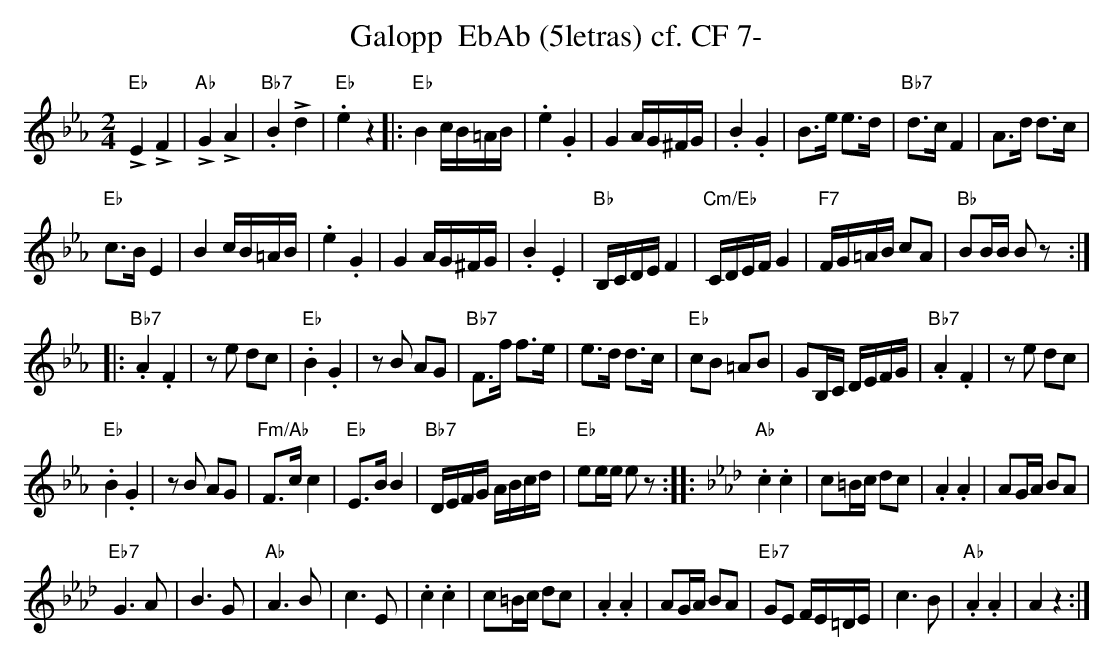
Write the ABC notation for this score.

X:1
T:Galopp  EbAb (5letras) cf. CF 7-
M:2/4
L:1/8
K:Ebmaj%%MIDI gchordon
"Eb"!>!E2!>!F2 | "Ab"!>!G2!>!A2 | "Bb7".B2!>!d2 | "Eb".e2z2 |: "Eb"B2 c/2B/2=A/2B/2 | .e2.G2 | G2 A/2G/2^F/2G/2 | .B2.G2 | B>e e>d | "Bb7"d>cF2 | A>d d>c |
"Eb"c>BE2 | B2c/2B/2=A/2B/2 | .e2.G2 | G2 A/2G/2^F/2G/2 | .B2.E2 | "Bb"B,/2C/2D/2E/2F2 | "Cm/Eb"C/2D/2E/2F/2 G2 | "F7"F/2G/2=A/2B/2 cA | "Bb"BB/2B/2 Bz ::
"Bb7".A2.F2 | ze dc | "Eb".B2.G2 | zB AG | "Bb7"F>f f>e | e>d d>c | "Eb"cB =AB | GB,/2C/2 D/2E/2F/2G/2 | \
"Bb7".A2.F2 | ze dc |
"Eb".B2.G2 | zB AG | "Fm/Ab"F>cc2 | "Eb"E>BB2 | "Bb7"D/2E/2F/2G/2 A/2B/2c/2d/2 | "Eb"ee/2e/2 ez :: [K:Abmaj] \
"Ab".c2.c2 | c=B/2c/2 dc | .A2.A2 | AG/2A/2 BA |
"Eb7"G3A | B3G | "Ab"A3B | c3E | \
.c2.c2 | c=B/2c/2 dc | .A2.A2 | AG/2A/2 BA | "Eb7"GE F/2E/2=D/2E/2 | c3B | "Ab".A2.A2 | A2z2 :|
